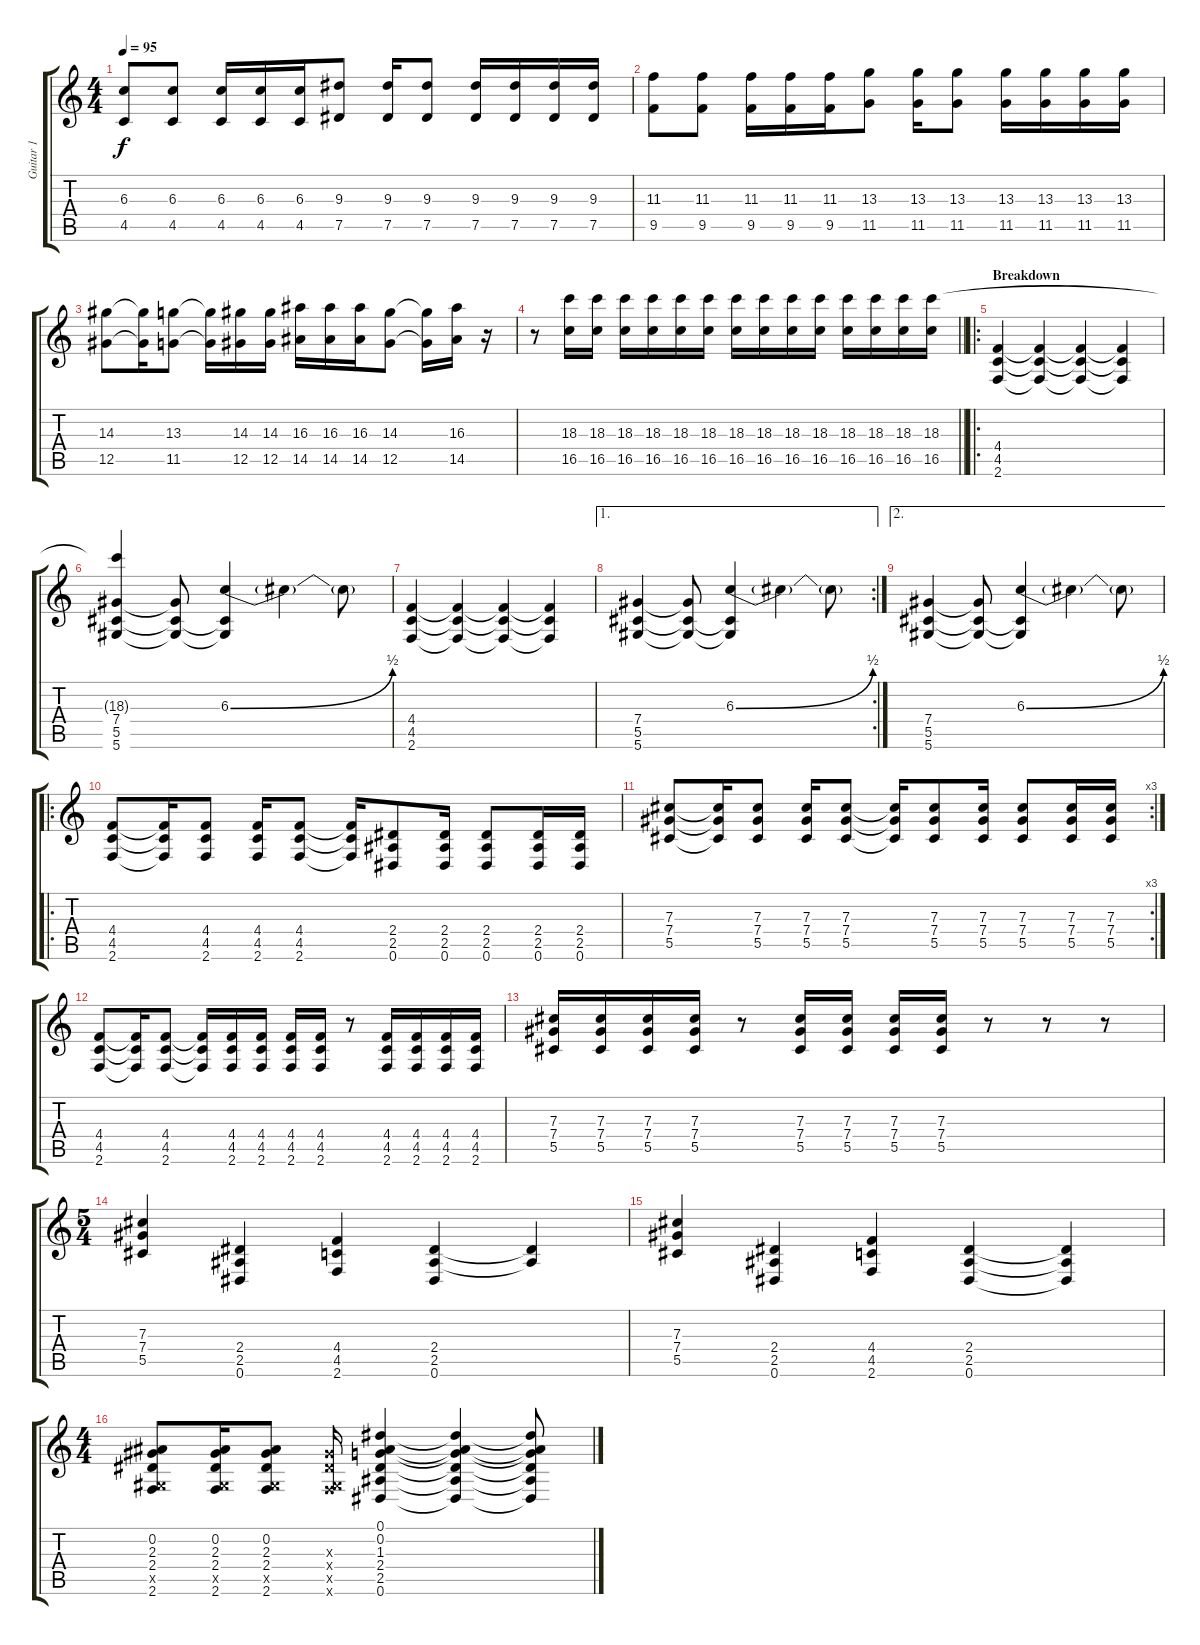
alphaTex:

\track ("Guitar 1" "Guitar 1") {instrument overdrivenguitar}
\staff {score tabs}
\tuning (Eb4 Bb3 Gb3 Db3 Ab2 Eb2) {hide}
\ts (4 4)
\tempo 95
\clef g2
\ks c
(6.3 4.5).8{dy f} (6.3 4.5).8 (6.3 4.5).16 (6.3 4.5).16 (6.3 4.5).16 (9.3 7.5).8 (9.3 7.5).16 (9.3 7.5).8 (9.3 7.5).16 (9.3 7.5).16 (9.3 7.5).16 (9.3 7.5).16 |
(11.3 9.5).8 (11.3 9.5).8 (11.3 9.5).16 (11.3 9.5).16 (11.3 9.5).16 (13.3 11.5).8 (13.3 11.5).16 (13.3 11.5).8 (13.3 11.5).16 (13.3 11.5).16 (13.3 11.5).16 (13.3 11.5).16 |
(14.3 12.5).8 (14.3{t} 12.5{t}).16 (13.3 11.5).8 (13.3{t} 11.5{t}).16 (14.3 12.5).16 (14.3 12.5).16 (16.3 14.5).16 (16.3 14.5).16 (16.3 14.5).16 (14.3 12.5).8 (14.3{t} 12.5{t}).16 (16.3 14.5).16 r.16 |
\barLineRight lightlight
r.8 (18.3 16.5).16 (18.3 16.5).16 (18.3 16.5).16 (18.3 16.5).16 (18.3 16.5).16 (18.3 16.5).16 (18.3 16.5).16 (18.3 16.5).16 (18.3 16.5).16 (18.3 16.5).16 (18.3 16.5).16 (18.3 16.5).16 (18.3 16.5).16 (18.3 16.5).16 |
\ro
\section ("" "Breakdown")
(4.4 4.5 2.6).4 (4.4{t} 4.5{t} 2.6{t}).4 (4.4{t} 4.5{t} 2.6{t}).4 (4.4{t} 4.5{t} 2.6{t}).4 |
(18.3{t} 7.4 5.5 5.6).4 (7.4{t} 5.5{t} 5.6{t}).8 (6.3{be (bend 0 0 60 2)} 5.5{t} 5.6{t}).4 6.3{t}.4 6.3{t}.8 |
(4.4 4.5 2.6).4 (4.4{t} 4.5{t} 2.6{t}).4 (4.4{t} 4.5{t} 2.6{t}).4 (4.4{t} 4.5{t} 2.6{t}).4 |
\ae 1
\rc 2
(7.4 5.5 5.6).4 (7.4{t} 5.5{t} 5.6{t}).8 (6.3{be (bend 0 0 60 2)} 5.5{t} 5.6{t}).4 6.3{t}.4 6.3{t}.8 |
\ae 2
(7.4 5.5 5.6).4 (7.4{t} 5.5{t} 5.6{t}).8 (6.3{be (bend 0 0 60 2)} 5.5{t} 5.6{t}).4 6.3{t}.4 6.3{t}.8 |
\ro
(4.4 4.5 2.6).8 (4.4{t} 4.5{t} 2.6{t}).16 (4.4 4.5 2.6).8 (4.4 4.5 2.6).16 (4.4 4.5 2.6).8 (4.4{t} 4.5{t} 2.6{t}).16 (2.4 2.5 0.6).8 (2.4 2.5 0.6).16 (2.4 2.5 0.6).8 (2.4 2.5 0.6).16 (2.4 2.5 0.6).16 |
\rc 3
(7.3 7.4 5.5).8 (7.3{t} 7.4{t} 5.5{t}).16 (7.3 7.4 5.5).8 (7.3 7.4 5.5).16 (7.3 7.4 5.5).8 (7.3{t} 7.4{t} 5.5{t}).16 (7.3 7.4 5.5).8 (7.3 7.4 5.5).16 (7.3 7.4 5.5).8 (7.3 7.4 5.5).16 (7.3 7.4 5.5).16 |
(4.4 4.5 2.6).8 (4.4{t} 4.5{t} 2.6{t}).16 (4.4 4.5 2.6).8 (4.4{t} 4.5{t} 2.6{t}).16 (4.4 4.5 2.6).16 (4.4 4.5 2.6).16 (4.4 4.5 2.6).16 (4.4 4.5 2.6).16 r.8 (4.4 4.5 2.6).16 (4.4 4.5 2.6).16 (4.4 4.5 2.6).16 (4.4 4.5 2.6).16 |
(7.3 7.4 5.5).16 (7.3 7.4 5.5).16 (7.3 7.4 5.5).16 (7.3 7.4 5.5).16 r.8 (7.3 7.4 5.5).16 (7.3 7.4 5.5).16 (7.3 7.4 5.5).16 (7.3 7.4 5.5).16 r.8 r.8 r.8 |
\ts (5 4)
(7.3 7.4 5.5).4 (2.4 2.5 0.6).4 (4.4 4.5 2.6).4 (2.4 2.5 0.6).4 (2.4{t} 2.5{t}).4 |
(7.3 7.4 5.5).4 (2.4 2.5 0.6).4 (4.4 4.5 2.6).4 (2.4 2.5 0.6).4 (2.4{t} 2.5{t} 0.6{t}).4 |
\ts (4 4)
(0.2 2.3 2.4 0.5{x} 2.6).8 (0.2 2.3 2.4 0.5{x} 2.6).16 (0.2 2.3 2.4 0.5{x} 2.6).8 (2.3{x} 2.4{x} 0.5{x} 2.6{x}).16 (0.1 0.2 1.3 2.4 2.5 0.6).4 (0.1{t} 0.2{t} 1.3{t} 2.4{t} 2.5{t} 0.6{t}).4 (0.1{t} 0.2{t} 1.3{t} 2.4{t} 2.5{t} 0.6{t}).8
